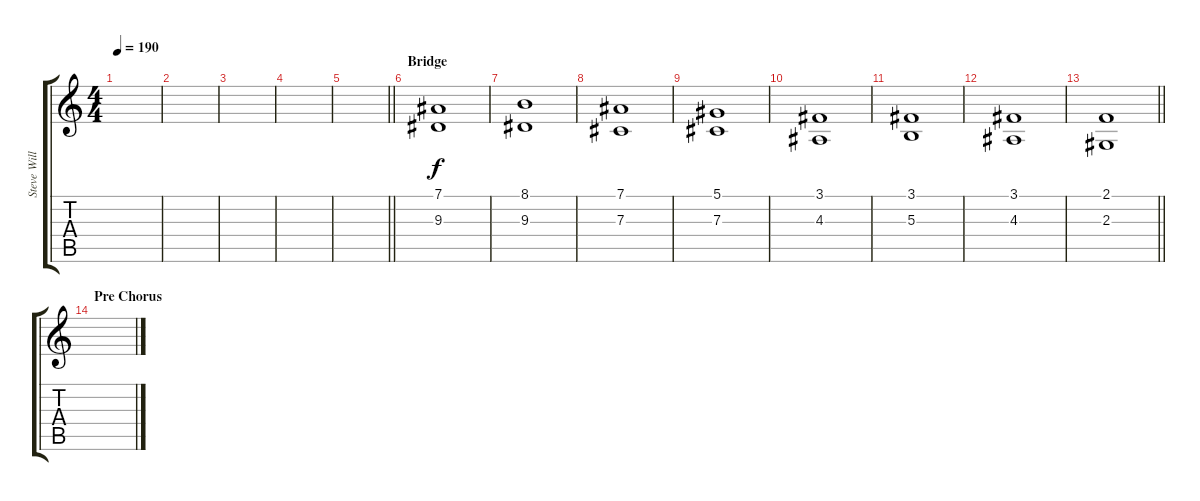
\track ("Steve Williams" "Steve Will") {instrument lead1square}
\staff {score tabs}
\tuning (Eb4 Bb3 Gb3 Db3 Ab2 Eb2) {hide}
\ts (4 4)
\tempo 190
\clef g2
\ks c
|
|
|
|
\barLineRight lightlight
|
\section ("" "Bridge")
(7.1 9.3).1{instrument pad7halo} |
(8.1 9.3).1 |
(7.1 7.3).1 |
(5.1 7.3).1 |
(3.1 4.3).1 |
(3.1 5.3).1 |
(3.1 4.3).1 |
\barLineRight lightlight
(2.1 2.3).1 |
\section ("" "Pre Chorus")
